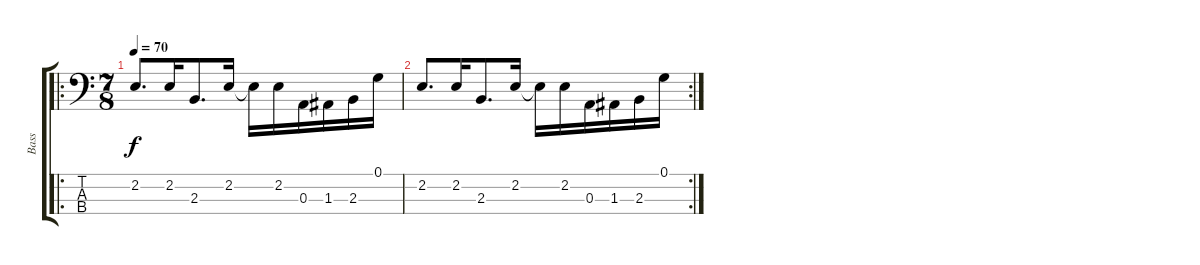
\track ("Bass" "Bass") {instrument electricbasspick}
\staff {score tabs}
\tuning (G2 D2 A1 E1) {hide}
\ro
\ts (7 8)
\tempo 70
\clef f4
\ks c
2.2.8{d dy f} 2.2.16 2.3.8{d} 2.2.16 2.2{t}.16 2.2.16 0.3.16 1.3.16 2.3.16 0.1.16 |
\rc 2
2.2.8{d} 2.2.16 2.3.8{d} 2.2.16 2.2{t}.16 2.2.16 0.3.16 1.3.16 2.3.16 0.1.16
